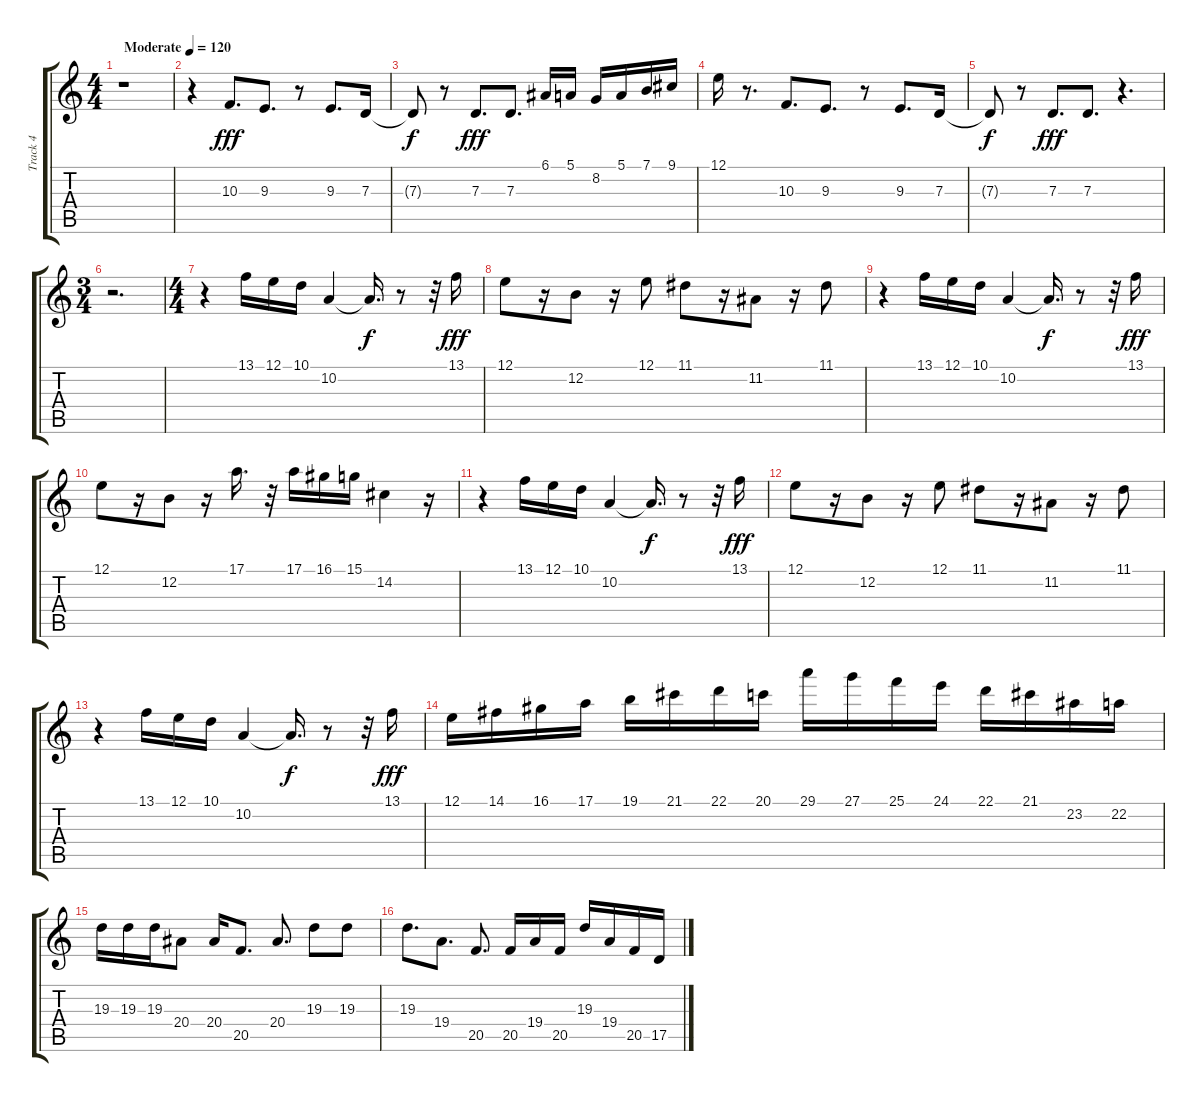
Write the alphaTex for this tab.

\track ("Track 4" "Track 4") {instrument tremolostrings}
\staff {score tabs}
\tuning (E4 B3 G3 D3 A2 E2) {hide}
\ts (4 4)
\tempo (120 "Moderate")
\clef g2
\ks c
r.1{dy fff instrument tremolostrings} |
r.4 10.3.8{d} 9.3.8{d} r.8 9.3.8{d} 7.3.16 |
7.3{t}.8{dy f} r.8 7.3.8{d dy fff} 7.3.8{d} 6.1.16 5.1.16 8.2.16 5.1.16 7.1.16 9.1.16 |
12.1.16 r.8{d} 10.3.8{d} 9.3.8{d} r.8 9.3.8{d} 7.3.16 |
7.3{t}.8{dy f} r.8 7.3.8{d dy fff} 7.3.8{d} r.4{d} |
\ts (3 4)
r.2{d} |
\ts (4 4)
r.4 13.1.16 12.1.16 10.1.16 10.2.4 10.2{t}.16{d dy f} r.8 r.32 13.1.16{dy fff} |
12.1.8 r.16 12.2.8 r.16 12.1.8 11.1.8 r.16 11.2.8 r.16 11.1.8 |
r.4 13.1.16 12.1.16 10.1.16 10.2.4 10.2{t}.16{d dy f} r.8 r.32 13.1.16{dy fff} |
12.1.8 r.16 12.2.8 r.16 17.1.16{d} r.32 17.1.16 16.1.16 15.1.16 14.2.4 r.16 |
r.4 13.1.16 12.1.16 10.1.16 10.2.4 10.2{t}.16{d dy f} r.8 r.32 13.1.16{dy fff} |
12.1.8 r.16 12.2.8 r.16 12.1.8 11.1.8 r.16 11.2.8 r.16 11.1.8 |
r.4 13.1.16 12.1.16 10.1.16 10.2.4 10.2{t}.16{d dy f} r.8 r.32 13.1.16{dy fff} |
12.1.16 14.1.16 16.1.16 17.1.16 19.1.16 21.1.16 22.1.16 20.1.16 29.1.16 27.1.16 25.1.16 24.1.16 22.1.16 21.1.16 23.2.16 22.2.16 |
19.3.16 19.3.16 19.3.16 20.4.8 20.4.16 20.5.8{d} 20.4.8{d} 19.3.8 19.3.8 |
19.3.8{d} 19.4.8{d} 20.5.8{d} 20.5.16 19.4.16 20.5.16 19.3.16 19.4.16 20.5.16 17.5.16
